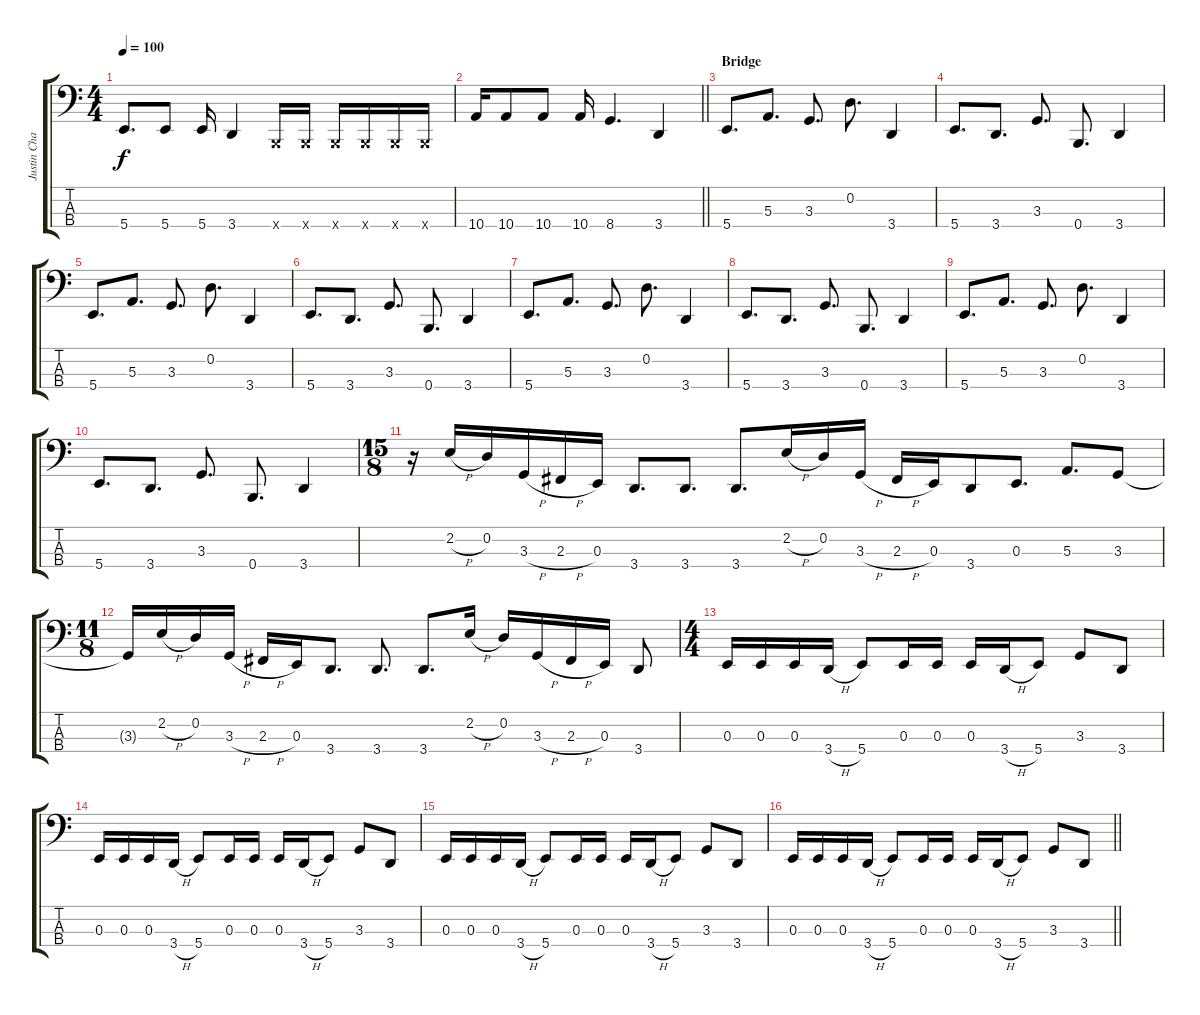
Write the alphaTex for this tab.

\track ("Justin Chancellor - Bass" "Justin Cha") {instrument electricbasspick}
\staff {score tabs}
\tuning (G2 D2 E1 B0) {hide}
\ts (4 4)
\tempo 100
\clef f4
\ks c
5.4.8{d dy f} 5.4.8 5.4.16 3.4.4 0.4{x}.16 0.4{x}.16 0.4{x}.16 0.4{x}.16 0.4{x}.16 0.4{x}.16 |
\barLineRight lightlight
10.4.16 10.4.8 10.4.8 10.4.16 8.4.4{d} 3.4.4 |
\section ("" "Bridge")
5.4.8{d} 5.3.8{d} 3.3.8{d} 0.2.8{d} 3.4.4 |
5.4.8{d} 3.4.8{d} 3.3.8{d} 0.4.8{d} 3.4.4 |
5.4.8{d} 5.3.8{d} 3.3.8{d} 0.2.8{d} 3.4.4 |
5.4.8{d} 3.4.8{d} 3.3.8{d} 0.4.8{d} 3.4.4 |
5.4.8{d} 5.3.8{d} 3.3.8{d} 0.2.8{d} 3.4.4 |
5.4.8{d} 3.4.8{d} 3.3.8{d} 0.4.8{d} 3.4.4 |
5.4.8{d} 5.3.8{d} 3.3.8{d} 0.2.8{d} 3.4.4 |
5.4.8{d} 3.4.8{d} 3.3.8{d} 0.4.8{d} 3.4.4 |
\ts (15 8)
r.16 2.2{h}.16 0.2.16 3.3{h}.16 2.3{h}.16 0.3.16 3.4.8{d} 3.4.8{d} 3.4.8{d} 2.2{h}.16 0.2.16 3.3{h}.16 2.3{h}.16 0.3.16 3.4.8 0.3.8{d} 5.3.8{d} 3.3.8 |
\ts (11 8)
3.3{t}.16 2.2{h}.16 0.2.16 3.3{h}.16 2.3{h}.16 0.3.16 3.4.8{d} 3.4.8{d} 3.4.8{d} 2.2{h}.16 0.2.16 3.3{h}.16 2.3{h}.16 0.3.16 3.4.8 |
\ts (4 4)
0.3.16 0.3.16 0.3.16 3.4{h}.16 5.4.8 0.3.16 0.3.16 0.3.16 3.4{h}.16 5.4.8 3.3.8 3.4.8 |
0.3.16 0.3.16 0.3.16 3.4{h}.16 5.4.8 0.3.16 0.3.16 0.3.16 3.4{h}.16 5.4.8 3.3.8 3.4.8 |
0.3.16 0.3.16 0.3.16 3.4{h}.16 5.4.8 0.3.16 0.3.16 0.3.16 3.4{h}.16 5.4.8 3.3.8 3.4.8 |
\barLineRight lightlight
0.3.16 0.3.16 0.3.16 3.4{h}.16 5.4.8 0.3.16 0.3.16 0.3.16 3.4{h}.16 5.4.8 3.3.8 3.4.8
